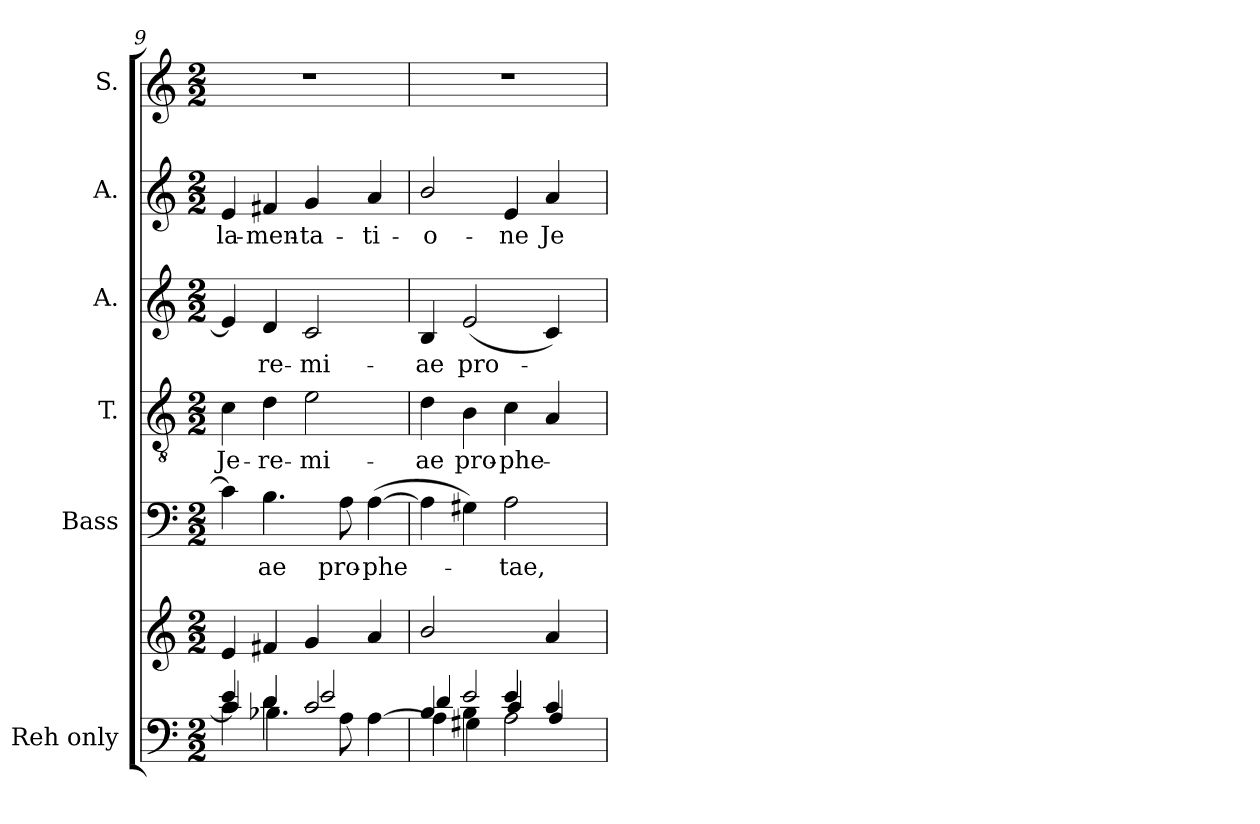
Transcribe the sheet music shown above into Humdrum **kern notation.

**kern	**kern	**kern	**text	**kern	**text	**kern	**text	**kern	**text	**kern
*part6	*part6	*part5	*part5	*part4	*part4	*part3	*part3	*part2	*part2	*part1
*staff7	*staff6	*staff5	*staff5	*staff4	*staff4	*staff3	*staff3	*staff2	*staff2	*staff1
*I"Reh only	*	*I"Bass	*	*I"T.	*	*I"A.	*	*I"A.	*	*I"S.
*	*	*I'B.	*	*	*	*	*	*	*	*
*clefF4	*clefG2	*clefF4	*	*clefGv2	*	*clefG2	*	*clefG2	*	*clefG2
*	*	*	*	*	*	*ITrd7c12	*	*ITrd7c12	*	*
*k[]	*k[]	*k[]	*	*k[]	*	*k[]	*	*k[]	*	*k[]
*C:	*C:	*C:	*	*C:	*	*C:	*	*C:	*	*C:
*M2/2	*M2/2	*M2/2	*	*M2/2	*	*M2/2	*	*M2/2	*	*M2/2
=9	=9	=9	=9	=9	=9	=9	=9	=9	=9	=9
*^	*^	*	*	*	*	*	*	*	*	*
*	*^	*	*	*	*	*	*	*	*	*	*	*
!	!	!	!	!	!	!	!	!LO:LY:b	!	!	!	!LO:LY:b	!
4e/	4c/]	4c\	1ryy	4e/	4c\]	.	4c\	Je-	4E/]	.	4E/	la-	1r
!	!	!	!	!	!	!LO:LY:b	!	!LO:LY:b	!	!LO:LY:b	!	!LO:LY:b	!
4d\	4d/	4.B-X\	.	4f#X/	4.B\	-ae	4d\	-re-	4D/	-re-	4F#X/	-men-	.
!	!	!	!	!	!	!	!	!LO:LY:b	!	!LO:LY:b	!	!LO:LY:b	!
2c/	2e/	.	.	4g/	.	.	2e\	-mi-	2C/	-mi-	4G/	-ta-	.
!	!	!	!	!	!	!LO:LY:b	!	!	!	!	!	!	!
.	.	8A\	.	.	8A\	pro-	.	.	.	.	.	.	.
!	!	!	!	!	!	!LO:LY:b	!	!	!	!	!	!LO:LY:b	!
.	.	[>4A\	.	4a/	(>[>4A\	-phe-	.	.	.	.	4A/	-ti-	.
=10	=10	=10	=10	=10	=10	=10	=10	=10	=10	=10	=10	=10	=10
*	*	*^	*	*	*	*	*	*	*	*	*	*	*
!	!	!	!	!	!	!	!	!	!LO:LY:b	!	!LO:LY:b	!	!LO:LY:b	!
*	*	*	*^	*	*	*	*	*	*	*	*	*	*	*
2ryy	4B/	4d/	4A\]	2ryy	1ryy	2b/	4A\]	.	4d\	-ae	4BB/	-ae	2B/	-o-	1r
!	!	!	!	!	!	!	!	!	!	!LO:LY:b	!	!LO:LY:b	!	!	!
.	2e/	4B\	4G#X\	.	.	.	4G#X\)	.	4B\	pro-	(<2E/	pro-	.	.	.
!	!	!	!	!	!	!	!	!LO:LY:b	!	!LO:LY:b	!	!	!	!LO:LY:b	!
4e/	.	4c/	2A\	4ryy	.	4ryy	2A\	-tae,	4c\	-phe-	.	.	4E/	-ne	.
!	!	!	!	!	!	!	!	!	!	!	!	!	!	!LO:LY:b	!
4ryy	4c/	4A/	.	16.ryy	.	4a/	.	.	4A/	.	4C/)	.	4A/	Je-	.
.	.	.	.	8ryy	.	.	.	.	.	.	.	.	.	.	.
.	.	.	.	32ryy	.	.	.	.	.	.	.	.	.	.	.
*v	*v	*v	*v	*v	*	*	*	*	*	*	*	*	*	*	*
*	*v	*v	*	*	*	*	*	*	*	*	*
=	=	=	=	=	=	=	=	=	=	=
*-	*-	*-	*-	*-	*-	*-	*-	*-	*-	*-
